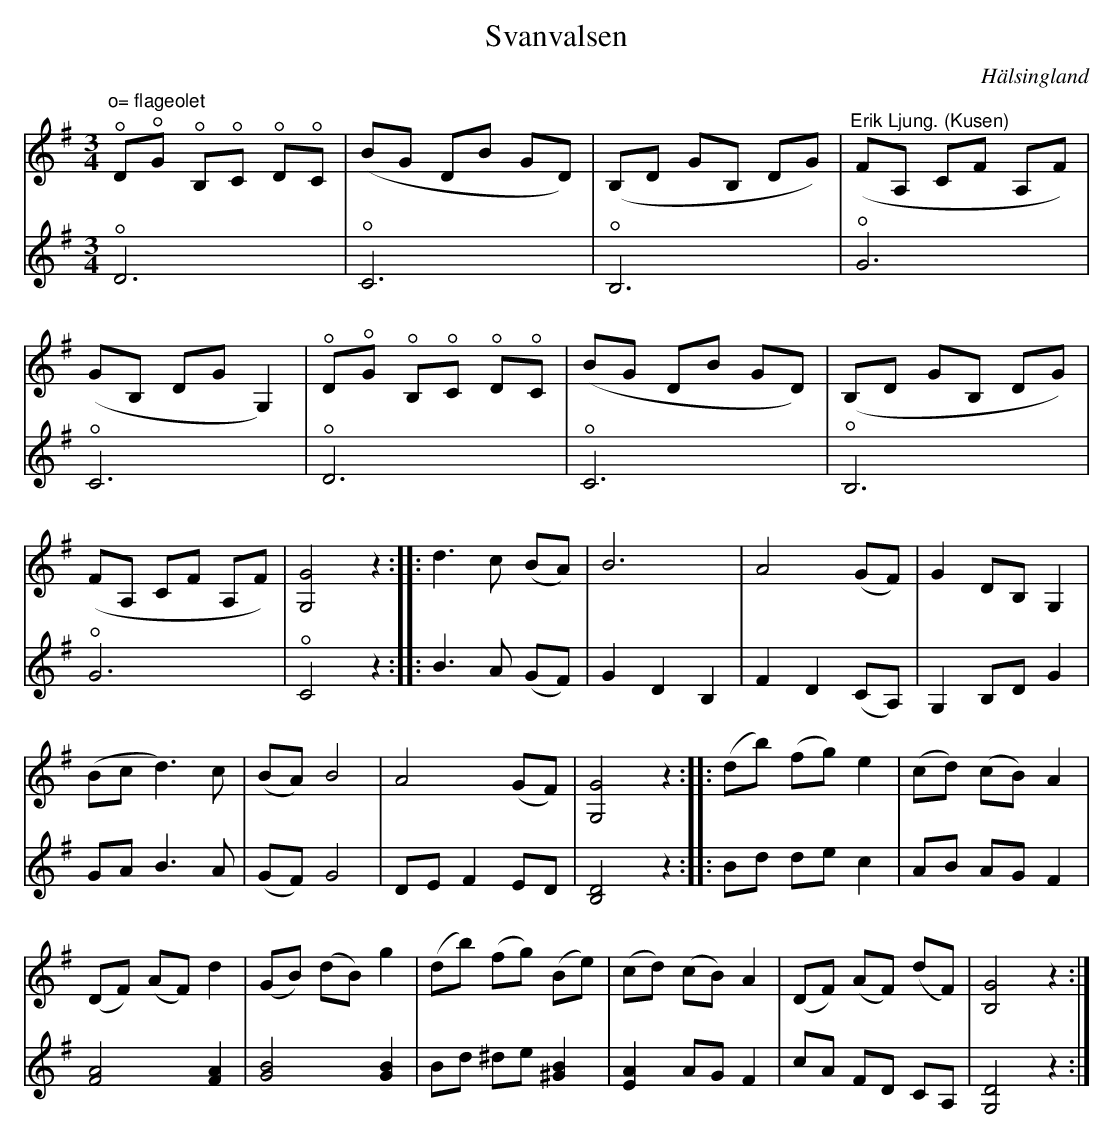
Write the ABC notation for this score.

X:1
T:Svanvalsen
O:Hälsingland
L:1/8
M:3/4
Q:160
K:G
V:1
!open! "^o= flageolet" D!open!G !open! B,!open!C !open! D!open!C | (BG DB GD) | (B,D GB, DG) | "^Erik Ljung. (Kusen)"  (FA, CF A,F) |
(GB, DG G,2) | !open!D!open!G !open! B,!open!C !open! D!open!C | (BG DB GD) | (B,D GB, DG) |
(FA, CF A,F) | [G,G]4 z2 :: d3 c (BA) | B6 | A4 (GF) | G2 DB, G,2 |
(Bc d3) c | (BA) B4 | A4 (GF) | [GG,]4 z2 :: (db) (fg) e2 | (cd) (cB) A2 |
(DF) (AF) d2 | (GB) (dB) g2 | (db) (fg) (Be) | (cd) (cB) A2 | (DF) (AF) (dF) |  [GB,]4 z2 :|
V:2
!open! D6 | !open! C6 | !open! B,6 | !open!  G6 |
!open! C6 | !open! D6 | !open! C6 | !open! B,6 |
!open! G6 | !open! C4 z2 :: B3 A (GF) | G2 D2 B,2 | F2 D2 (CA,) | G,2 B,D G2 |
GA B3 A | (GF) G4 | DE F2 ED | [B,D]4 z2 :: Bd de c2 | AB AG F2 |
[FA]4 [FA]2 | [GB]4 [GB]2 | Bd ^de [^GB]2 | [EA]2 AG F2 | cA FD CA, | [G,D]4 z2 :|
